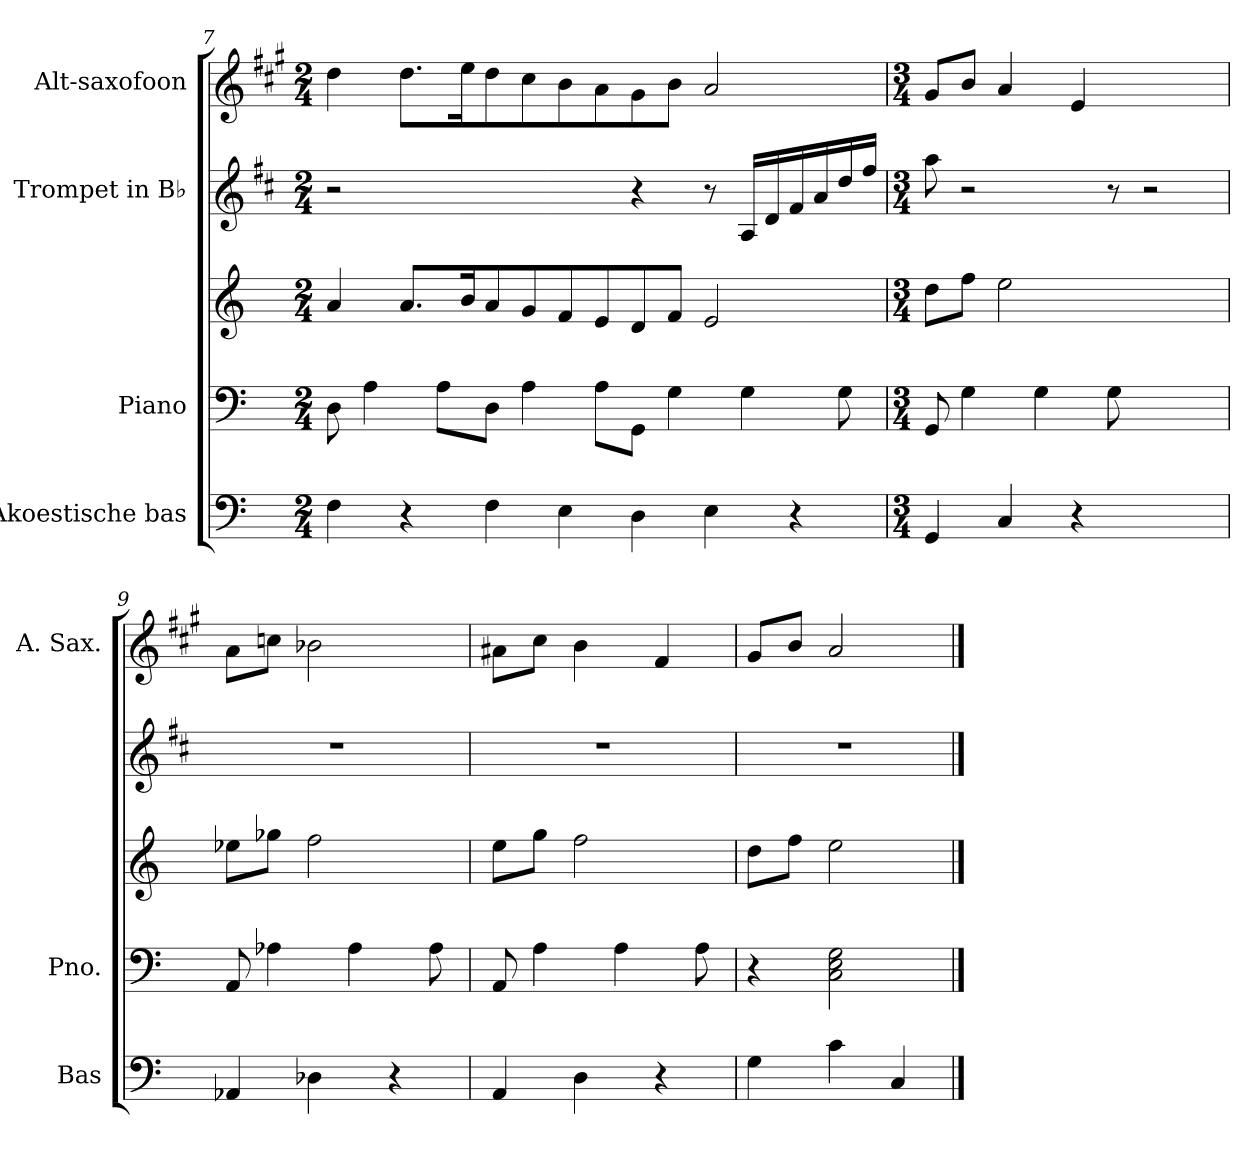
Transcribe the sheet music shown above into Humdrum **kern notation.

**kern	**kern	**kern	**kern	**kern
*part4	*part3	*part3	*part2	*part1
*staff5	*staff4	*staff3	*staff2	*staff1
*I"Akoestische bas	*I"Piano	*	*I"Trompet in B♭	*I"Alt-saxofoon
*I'Bas	*I'Pno.	*	*	*I'A. Sax.
!!LO:LB:g=z
*clefF4	*clefF4	*clefG2	*clefG2	*clefG2
*ITrd7c12	*	*	*ITrd1c2	*ITrd5c9
*k[]	*k[]	*k[]	*k[]	*k[]
*M2/4	*M2/4	*M2/4	*M2/4	*M2/4
=7	=7	=7	=7	=7
4FF\	8D\	4a/	2r	4f\
.	4A\	.	.	.
4r	.	8.a/L	.	8.f\L
.	8A\L	.	.	.
.	.	16b/K	.	16g\K
4FF\	8D\J	8a/	2ryy	8f\
.	4A\	8g/	.	8e\
4EE\	.	8f/	.	8d\
.	8A\L	8e/	.	8c\
4DD\	8GG\J	8d/	4r	8B\
.	4G\	8f/J	.	8d\J
4EE\	.	2e/	8r	2c/
.	4G\	.	16G/LL	.
.	.	.	16c/	.
4r	.	.	16e/	.
.	.	.	16g/	.
.	8G\	.	16cc/	.
.	.	.	16ee/JJ	.
=8	=8	=8	=8	=8
*M3/4	*M3/4	*M3/4	*M3/4	*M3/4
4GGG/	8GG/	8dd\L	8gg\	8B/L
.	4G\	8ff\J	2r	8d/J
4CC/	.	2ee\	.	4c/
.	4G\	.	.	.
4r	.	.	.	4G/
.	8G\	.	8r	.
2ryy	2ryy	2ryy	2r	2ryy
=9	=9	=9	=9	=9
4AAA-X/	8AA/	8ee-X\L	2.r	8c\L
.	4A-X\	8gg-X\J	.	8e-X\J
4DD-X\	.	2ff\	.	2d-X\
.	4A-\	.	.	.
4r	.	.	.	.
.	8A-\	.	.	.
!!LO:PB:g=z
=10	=10	=10	=10	=10
4AAA/	8AA/	8ee\L	2.r	8c#X\L
.	4A\	8gg\J	.	8e\J
4DD\	.	2ff\	.	4d\
.	4A\	.	.	.
4r	.	.	.	4A/
.	8A\	.	.	.
=11	=11	=11	=11	=11
4GG\	4r	8dd\L	2.r	8B/L
.	.	8ff\J	.	8d/J
4C\	2C\ 2E\ 2G\	2ee\	.	2c/
4CC/	.	.	.	.
==	==	==	==	==
*-	*-	*-	*-	*-
